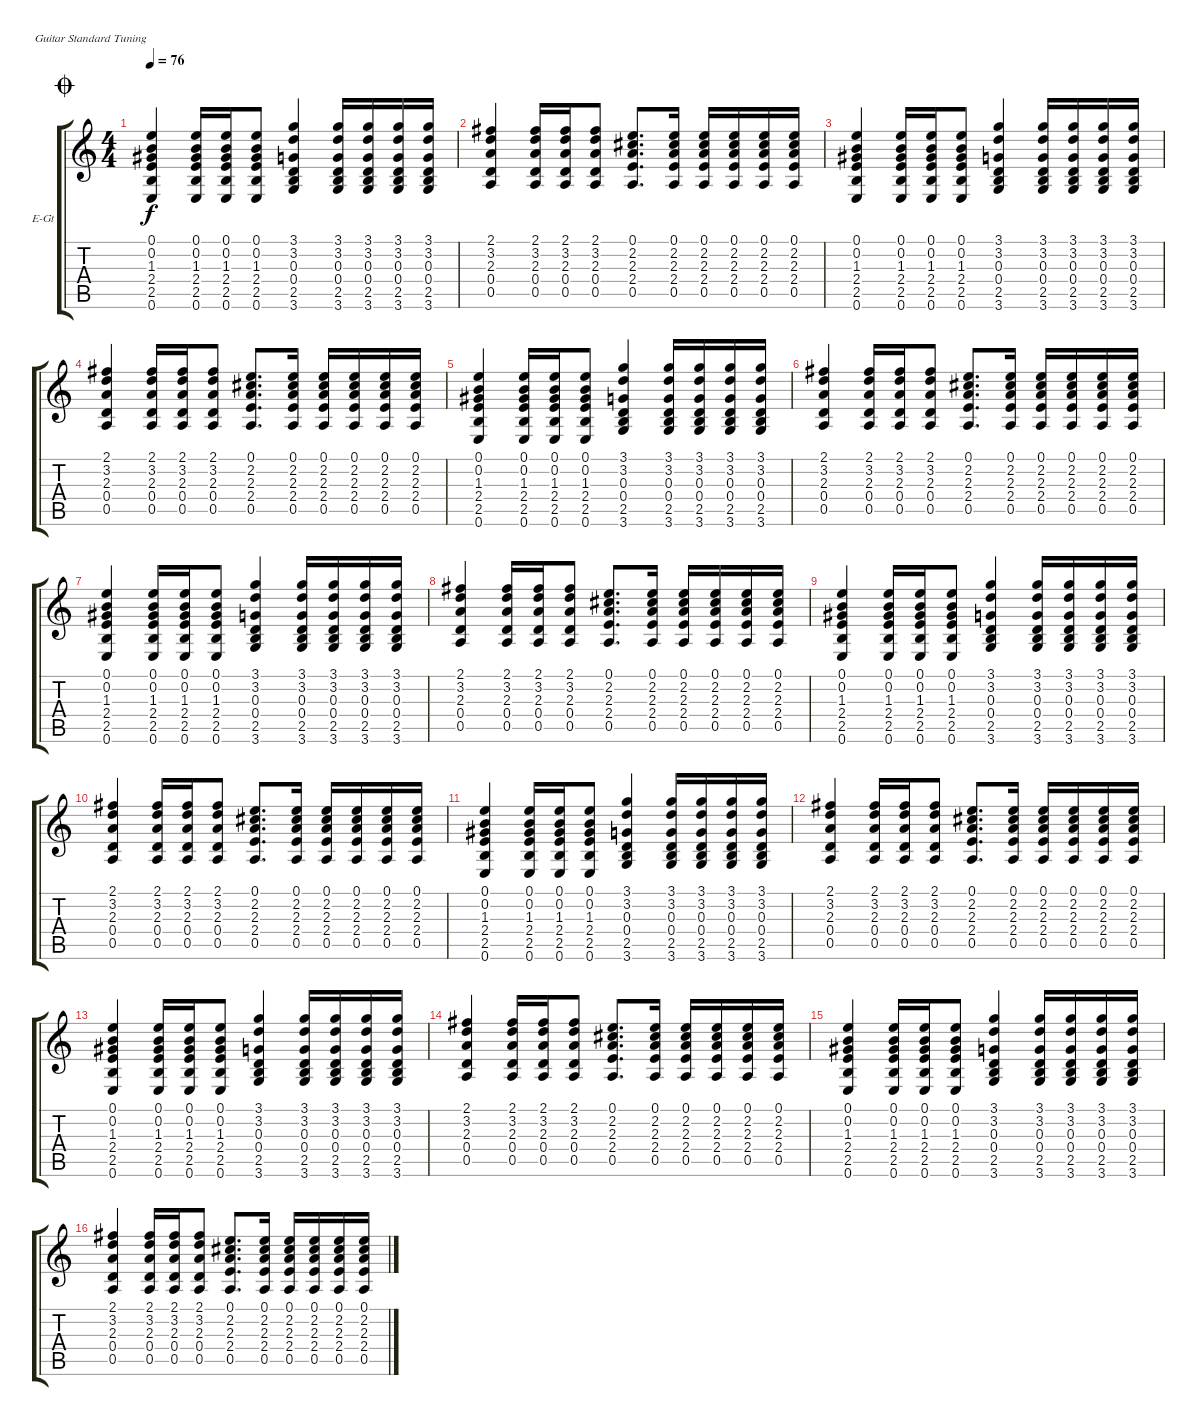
\bracketExtendMode groupsimilarinstruments
\firstSystemTrackNameOrientation horizontal
\otherSystemsTrackNameOrientation horizontal
\track ("Gtr.3" "E-Gt") {instrument electricguitarclean}
\staff {score tabs}
\tuning (E4 B3 G3 D3 A2 E2)
\ts (4 4)
\jump coda
\tempo 76
\clef g2
\ks c
(0.1 0.2 1.3 2.4 2.5 0.6).4{dy f} (0.1 0.2 1.3 2.4 2.5 0.6).16 (0.1 0.2 1.3 2.4 2.5 0.6).16 (0.1 0.2 1.3 2.4 2.5 0.6).8 (3.1 3.2 0.3 0.4 2.5 3.6).4 (3.1 3.2 0.3 0.4 2.5 3.6).16 (3.1 3.2 0.3 0.4 2.5 3.6).16 (3.1 3.2 0.3 0.4 2.5 3.6).16 (3.1 3.2 0.3 0.4 2.5 3.6).16 |
(2.1 3.2 2.3 0.4 0.5).4 (2.1 3.2 2.3 0.4 0.5).16 (2.1 3.2 2.3 0.4 0.5).16 (2.1 3.2 2.3 0.4 0.5).8 (0.1 2.2 2.3 2.4 0.5).8{d} (0.1 2.2 2.3 2.4 0.5).16 (0.1 2.2 2.3 2.4 0.5).16 (0.1 2.2 2.3 2.4 0.5).16 (0.1 2.2 2.3 2.4 0.5).16 (0.1 2.2 2.3 2.4 0.5).16 |
(0.1 0.2 1.3 2.4 2.5 0.6).4 (0.1 0.2 1.3 2.4 2.5 0.6).16 (0.1 0.2 1.3 2.4 2.5 0.6).16 (0.1 0.2 1.3 2.4 2.5 0.6).8 (3.1 3.2 0.3 0.4 2.5 3.6).4 (3.1 3.2 0.3 0.4 2.5 3.6).16 (3.1 3.2 0.3 0.4 2.5 3.6).16 (3.1 3.2 0.3 0.4 2.5 3.6).16 (3.1 3.2 0.3 0.4 2.5 3.6).16 |
(2.1 3.2 2.3 0.4 0.5).4 (2.1 3.2 2.3 0.4 0.5).16 (2.1 3.2 2.3 0.4 0.5).16 (2.1 3.2 2.3 0.4 0.5).8 (0.1 2.2 2.3 2.4 0.5).8{d} (0.1 2.2 2.3 2.4 0.5).16 (0.1 2.2 2.3 2.4 0.5).16 (0.1 2.2 2.3 2.4 0.5).16 (0.1 2.2 2.3 2.4 0.5).16 (0.1 2.2 2.3 2.4 0.5).16 |
(0.1 0.2 1.3 2.4 2.5 0.6).4 (0.1 0.2 1.3 2.4 2.5 0.6).16 (0.1 0.2 1.3 2.4 2.5 0.6).16 (0.1 0.2 1.3 2.4 2.5 0.6).8 (3.1 3.2 0.3 0.4 2.5 3.6).4 (3.1 3.2 0.3 0.4 2.5 3.6).16 (3.1 3.2 0.3 0.4 2.5 3.6).16 (3.1 3.2 0.3 0.4 2.5 3.6).16 (3.1 3.2 0.3 0.4 2.5 3.6).16 |
(2.1 3.2 2.3 0.4 0.5).4 (2.1 3.2 2.3 0.4 0.5).16 (2.1 3.2 2.3 0.4 0.5).16 (2.1 3.2 2.3 0.4 0.5).8 (0.1 2.2 2.3 2.4 0.5).8{d} (0.1 2.2 2.3 2.4 0.5).16 (0.1 2.2 2.3 2.4 0.5).16 (0.1 2.2 2.3 2.4 0.5).16 (0.1 2.2 2.3 2.4 0.5).16 (0.1 2.2 2.3 2.4 0.5).16 |
(0.1 0.2 1.3 2.4 2.5 0.6).4 (0.1 0.2 1.3 2.4 2.5 0.6).16 (0.1 0.2 1.3 2.4 2.5 0.6).16 (0.1 0.2 1.3 2.4 2.5 0.6).8 (3.1 3.2 0.3 0.4 2.5 3.6).4 (3.1 3.2 0.3 0.4 2.5 3.6).16 (3.1 3.2 0.3 0.4 2.5 3.6).16 (3.1 3.2 0.3 0.4 2.5 3.6).16 (3.1 3.2 0.3 0.4 2.5 3.6).16 |
(2.1 3.2 2.3 0.4 0.5).4 (2.1 3.2 2.3 0.4 0.5).16 (2.1 3.2 2.3 0.4 0.5).16 (2.1 3.2 2.3 0.4 0.5).8 (0.1 2.2 2.3 2.4 0.5).8{d} (0.1 2.2 2.3 2.4 0.5).16 (0.1 2.2 2.3 2.4 0.5).16 (0.1 2.2 2.3 2.4 0.5).16 (0.1 2.2 2.3 2.4 0.5).16 (0.1 2.2 2.3 2.4 0.5).16 |
(0.1 0.2 1.3 2.4 2.5 0.6).4 (0.1 0.2 1.3 2.4 2.5 0.6).16 (0.1 0.2 1.3 2.4 2.5 0.6).16 (0.1 0.2 1.3 2.4 2.5 0.6).8 (3.1 3.2 0.3 0.4 2.5 3.6).4 (3.1 3.2 0.3 0.4 2.5 3.6).16 (3.1 3.2 0.3 0.4 2.5 3.6).16 (3.1 3.2 0.3 0.4 2.5 3.6).16 (3.1 3.2 0.3 0.4 2.5 3.6).16 |
(2.1 3.2 2.3 0.4 0.5).4 (2.1 3.2 2.3 0.4 0.5).16 (2.1 3.2 2.3 0.4 0.5).16 (2.1 3.2 2.3 0.4 0.5).8 (0.1 2.2 2.3 2.4 0.5).8{d} (0.1 2.2 2.3 2.4 0.5).16 (0.1 2.2 2.3 2.4 0.5).16 (0.1 2.2 2.3 2.4 0.5).16 (0.1 2.2 2.3 2.4 0.5).16 (0.1 2.2 2.3 2.4 0.5).16 |
(0.1 0.2 1.3 2.4 2.5 0.6).4 (0.1 0.2 1.3 2.4 2.5 0.6).16 (0.1 0.2 1.3 2.4 2.5 0.6).16 (0.1 0.2 1.3 2.4 2.5 0.6).8 (3.1 3.2 0.3 0.4 2.5 3.6).4 (3.1 3.2 0.3 0.4 2.5 3.6).16 (3.1 3.2 0.3 0.4 2.5 3.6).16 (3.1 3.2 0.3 0.4 2.5 3.6).16 (3.1 3.2 0.3 0.4 2.5 3.6).16 |
(2.1 3.2 2.3 0.4 0.5).4 (2.1 3.2 2.3 0.4 0.5).16 (2.1 3.2 2.3 0.4 0.5).16 (2.1 3.2 2.3 0.4 0.5).8 (0.1 2.2 2.3 2.4 0.5).8{d} (0.1 2.2 2.3 2.4 0.5).16 (0.1 2.2 2.3 2.4 0.5).16 (0.1 2.2 2.3 2.4 0.5).16 (0.1 2.2 2.3 2.4 0.5).16 (0.1 2.2 2.3 2.4 0.5).16 |
(0.1 0.2 1.3 2.4 2.5 0.6).4 (0.1 0.2 1.3 2.4 2.5 0.6).16 (0.1 0.2 1.3 2.4 2.5 0.6).16 (0.1 0.2 1.3 2.4 2.5 0.6).8 (3.1 3.2 0.3 0.4 2.5 3.6).4 (3.1 3.2 0.3 0.4 2.5 3.6).16 (3.1 3.2 0.3 0.4 2.5 3.6).16 (3.1 3.2 0.3 0.4 2.5 3.6).16 (3.1 3.2 0.3 0.4 2.5 3.6).16 |
(2.1 3.2 2.3 0.4 0.5).4 (2.1 3.2 2.3 0.4 0.5).16 (2.1 3.2 2.3 0.4 0.5).16 (2.1 3.2 2.3 0.4 0.5).8 (0.1 2.2 2.3 2.4 0.5).8{d} (0.1 2.2 2.3 2.4 0.5).16 (0.1 2.2 2.3 2.4 0.5).16 (0.1 2.2 2.3 2.4 0.5).16 (0.1 2.2 2.3 2.4 0.5).16 (0.1 2.2 2.3 2.4 0.5).16 |
(0.1 0.2 1.3 2.4 2.5 0.6).4 (0.1 0.2 1.3 2.4 2.5 0.6).16 (0.1 0.2 1.3 2.4 2.5 0.6).16 (0.1 0.2 1.3 2.4 2.5 0.6).8 (3.1 3.2 0.3 0.4 2.5 3.6).4 (3.1 3.2 0.3 0.4 2.5 3.6).16 (3.1 3.2 0.3 0.4 2.5 3.6).16 (3.1 3.2 0.3 0.4 2.5 3.6).16 (3.1 3.2 0.3 0.4 2.5 3.6).16 |
(2.1 3.2 2.3 0.4 0.5).4 (2.1 3.2 2.3 0.4 0.5).16 (2.1 3.2 2.3 0.4 0.5).16 (2.1 3.2 2.3 0.4 0.5).8 (0.1 2.2 2.3 2.4 0.5).8{d} (0.1 2.2 2.3 2.4 0.5).16 (0.1 2.2 2.3 2.4 0.5).16 (0.1 2.2 2.3 2.4 0.5).16 (0.1 2.2 2.3 2.4 0.5).16 (0.1 2.2 2.3 2.4 0.5).16
